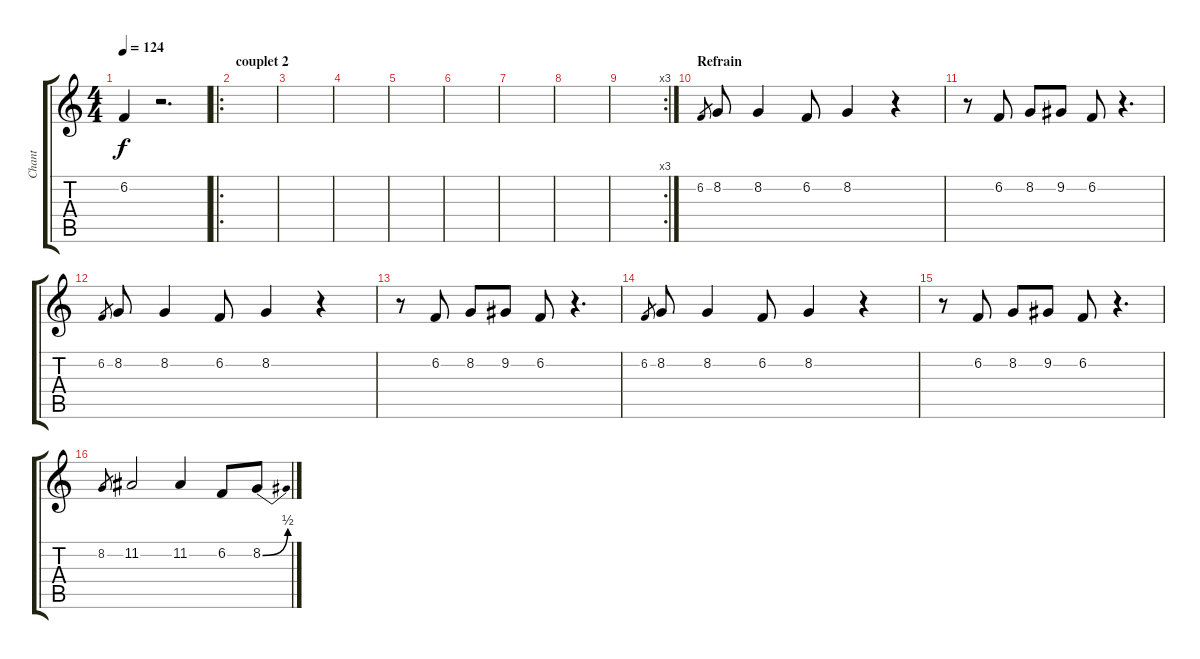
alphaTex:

\track ("Chant" "Chant") {instrument voiceoohs}
\staff {score tabs}
\tuning (E4 B3 G3 D3 A2 E2) {hide}
\ts (4 4)
\tempo 124
\clef g2
\ks c
6.2.4{dy f} r.2{d} |
\ro
\section ("" "couplet 2")
|
|
|
|
|
|
|
\rc 3
|
\section ("" "Refrain ")
6.2.8{gr} 8.2.8 8.2.4 6.2.8 8.2.4 r.4 |
r.8 6.2.8 8.2.8 9.2.8 6.2.8 r.4{d} |
6.2.8{gr} 8.2.8 8.2.4 6.2.8 8.2.4 r.4 |
r.8 6.2.8 8.2.8 9.2.8 6.2.8 r.4{d} |
6.2.8{gr} 8.2.8 8.2.4 6.2.8 8.2.4 r.4 |
r.8 6.2.8 8.2.8 9.2.8 6.2.8 r.4{d} |
8.2.8{gr} 11.2.2 11.2.4 6.2.8 8.2{be (bend 0 0 60 2)}.8
